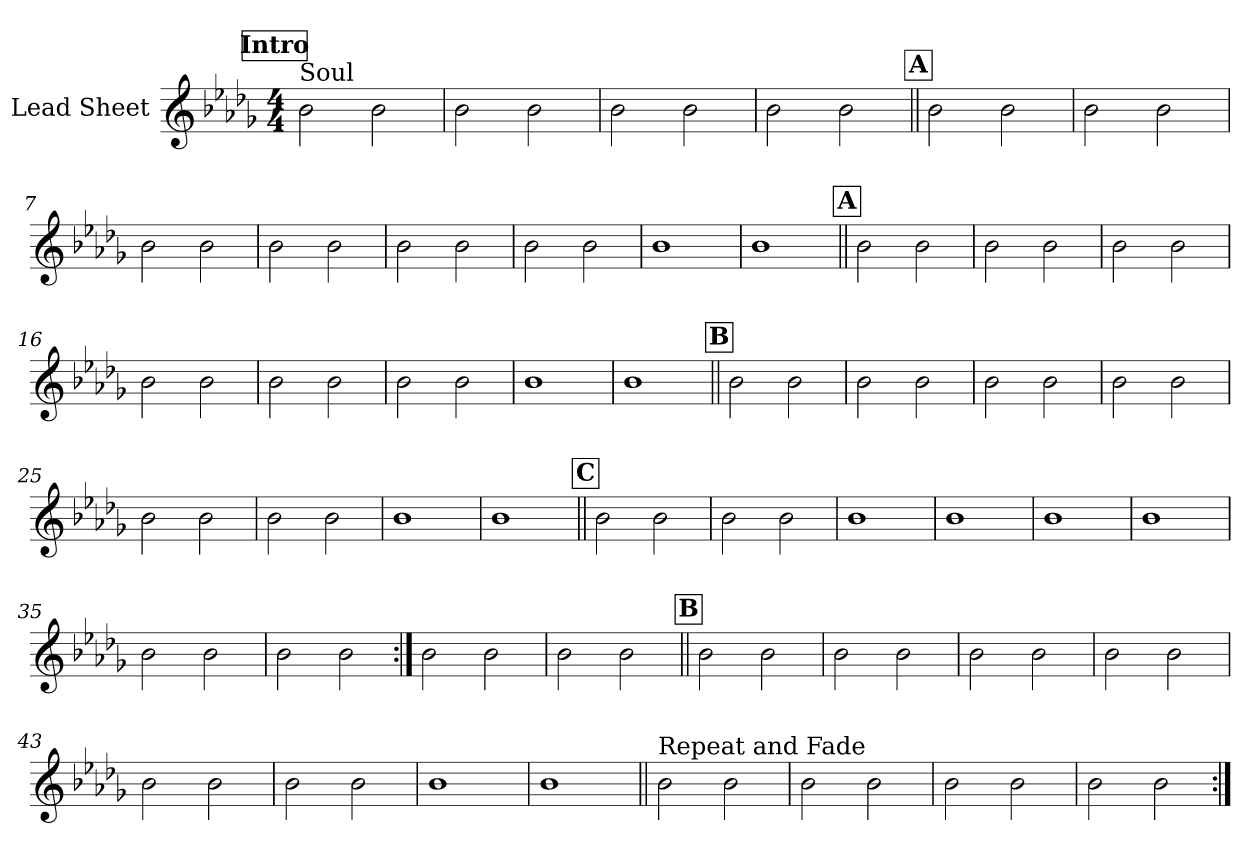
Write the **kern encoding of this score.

**kern
*part1
*staff1
*I"Lead Sheet
*clefG2
*k[b-e-a-d-g-]
*D-:
*M4/4
*MM92
!!LO:REH:place=s1:a:fs=14:t=Intro
=1
!LO:TX:a:t=Soul
2b-\
2b-\
=2
2b-\
2b-\
=3
2b-\
2b-\
=4
2b-\
2b-\
!!LO:LB:g=z
!!LO:REH:place=s1:a:fs=14:t=A
=5||
2b-\
2b-\
=6
2b-\
2b-\
=7
2b-\
2b-\
=8
2b-\
2b-\
!!LO:LB:g=z
=9
2b-\
2b-\
=10
2b-\
2b-\
=11
1b-
=12
1b-
!!LO:LB:g=z
!!LO:REH:place=s1:a:fs=14:t=A
=13||
2b-\
2b-\
=14
2b-\
2b-\
=15
2b-\
2b-\
=16
2b-\
2b-\
!!LO:LB:g=z
=17
2b-\
2b-\
=18
2b-\
2b-\
=19
1b-
=20
1b-
!!LO:LB:g=z
!!LO:REH:place=s1:a:fs=14:t=B
=21||
2b-\
2b-\
=22
2b-\
2b-\
=23
2b-\
2b-\
=24
2b-\
2b-\
!!LO:LB:g=z
=25
2b-\
2b-\
=26
2b-\
2b-\
=27
1b-
=28
1b-
!!LO:LB:g=z
!!LO:REH:place=s1:a:fs=14:t=C
=29||
2b-\
2b-\
=30
2b-\
2b-\
=31
1b-
=32
1b-
=33
1b-
=34
1b-
!!LO:LB:g=z
=35
2b-\
2b-\
=36
2b-\
2b-\
=37:|!
2b-\
2b-\
=38
2b-\
2b-\
!!LO:LB:g=z
!!LO:REH:place=s1:a:fs=14:t=B
=39||
2b-\
2b-\
=40
2b-\
2b-\
=41
2b-\
2b-\
=42
2b-\
2b-\
!!LO:PB:g=z
=43
2b-\
2b-\
=44
2b-\
2b-\
=45
1b-
=46
1b-
!!LO:LB:g=z
=47||
!LO:TX:a:t=Repeat and Fade
2b-\
2b-\
=48
2b-\
2b-\
=49
2b-\
2b-\
=50
2b-\
2b-\
=:|!
*-
